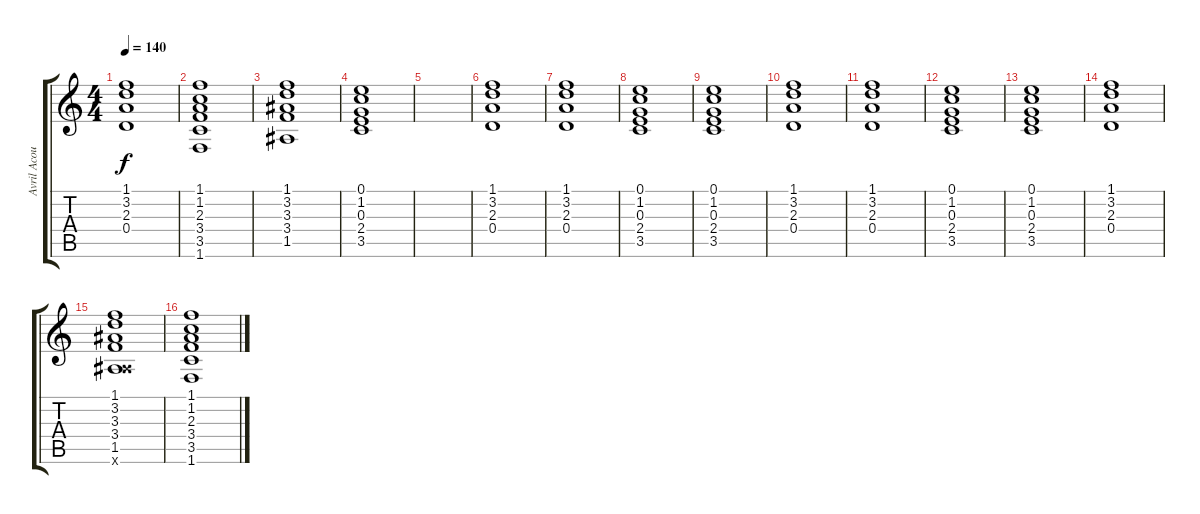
\track ("Avril Acoustic Guitar" "Avril Acou") {instrument acousticguitarsteel}
\staff {score tabs}
\tuning (E4 B3 G3 D3 A2 E2) {hide}
\ts (4 4)
\tempo 140
\clef g2
\ks c
(1.1 3.2 2.3 0.4).1{dy f} |
(1.1 1.2 2.3 3.4 3.5 1.6).1 |
(1.1 3.2 3.3 3.4 1.5).1 |
(0.1 1.2 0.3 2.4 3.5).1 |
|
(1.1 3.2 2.3 0.4).1 |
(1.1 3.2 2.3 0.4).1 |
(0.1 1.2 0.3 2.4 3.5).1 |
(0.1 1.2 0.3 2.4 3.5).1 |
(1.1 3.2 2.3 0.4).1 |
(1.1 3.2 2.3 0.4).1 |
(0.1 1.2 0.3 2.4 3.5).1 |
(0.1 1.2 0.3 2.4 3.5).1 |
(1.1 3.2 2.3 0.4).1 |
(1.1 3.2 3.3 3.4 1.5 6.6{x}).1 |
(1.1 1.2 2.3 3.4 3.5 1.6).1
